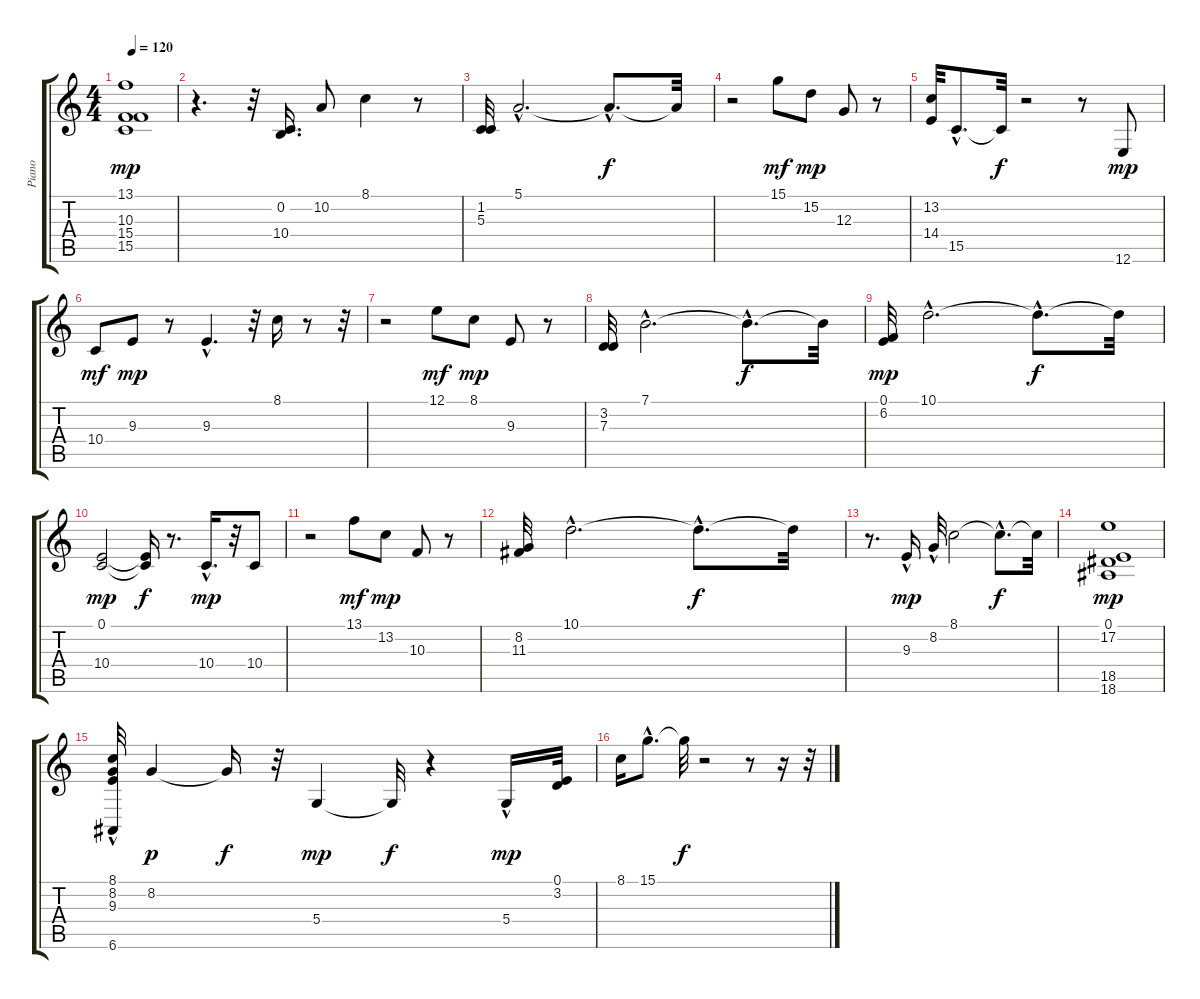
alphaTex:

\track ("Piano   " "Piano   ") {instrument electricpiano1}
\staff {score tabs}
\tuning (E4 B3 G3 D3 A2 E2) {hide}
\ts (4 4)
\tempo 120
\clef g2
\ks c
(13.1 10.3 15.4 15.5).1{dy mp} |
r.4{d} r.32 (0.2 10.4).16{d} 10.2.8 8.1.4 r.8 |
(1.2 5.3).32 5.1{hac}.2{d} 5.1{hac t}.8{d dy f} 5.1{t}.32 |
r.2 15.1.8{dy mf} 15.2.8{dy mp} 12.3.8 r.8 |
(13.2 14.4).32 15.5{hac}.8{d} 15.5{t}.32{dy f} r.2 r.8 12.6.8{dy mp} |
10.4.8{dy mf} 9.3.8{dy mp} r.8 9.3{hac}.4{d} r.32 8.1.16 r.8 r.32 |
r.2 12.1.8{dy mf} 8.1.8{dy mp} 9.3.8 r.8 |
(3.2 7.3).32 7.1{hac}.2{d} 7.1{hac t}.8{d dy f} 7.1{t}.32 |
(0.1 6.2).32{dy mp} 10.1{hac}.2{d} 10.1{hac t}.8{d dy f} 10.1{t}.32 |
(0.1 10.4).2{dy mp} (0.1{t} 10.4{t}).16{dy f} r.8{d} 10.4{hac}.16{d dy mp} r.32 10.4.8 |
r.2 13.1.8{dy mf} 13.2.8{dy mp} 10.3.8 r.8 |
(8.2 11.3).32 10.1{hac}.2{d} 10.1{hac t}.8{d dy f} 10.1{t}.32 |
r.8{d} 9.3{hac}.16{dy mp} 8.2{hac}.32 8.1.2 8.1{hac t}.8{d dy f} 8.1{t}.32 |
(0.1 17.2 18.5 18.6).1{dy mp} |
(8.1 8.2 9.3 6.6{hac}).32 8.2.4{dy p} 8.2{t}.16{dy f} r.32 5.4.4{dy mp} 5.4{t}.32{dy f} r.4 5.4{hac}.16{dy mp} (0.1 3.2).32 |
8.1.16 15.1{hac}.8{d} 15.1{t}.32{dy f} r.2 r.8 r.16 r.32
